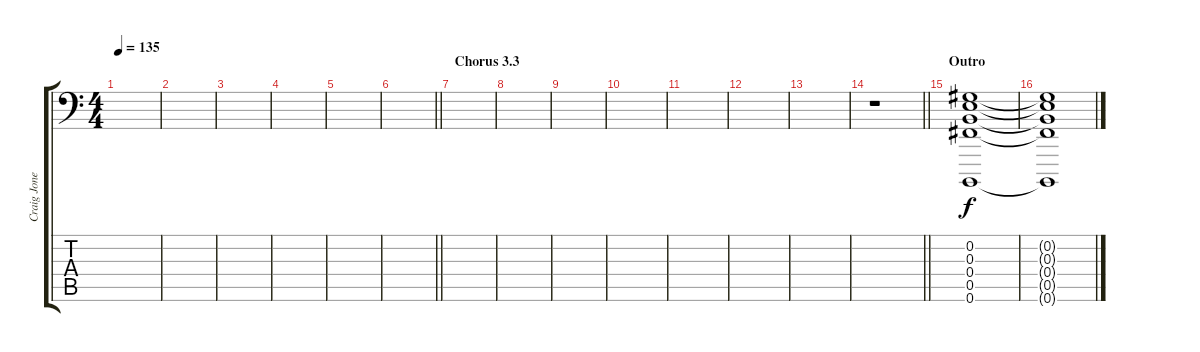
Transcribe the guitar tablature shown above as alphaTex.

\track ("Craig Jones" "Craig Jone") {instrument acousticgrandpiano}
\staff {score tabs}
\tuning (Db5 Ab3 E3 B2 Gb2 B0) {hide}
\ts (4 4)
\tempo 135
\clef f4
\ks c
|
|
|
|
|
\barLineRight lightlight
|
\section ("" "Chorus 3.3")
|
|
|
|
|
|
|
\barLineRight lightlight
r.1{volume 0} |
\section ("" "Outro")
(0.2 0.3 0.4 0.5 0.6).1{volume 3 instrument applause} |
(0.2{t} 0.3{t} 0.4{t} 0.5{t} 0.6{t}).1
